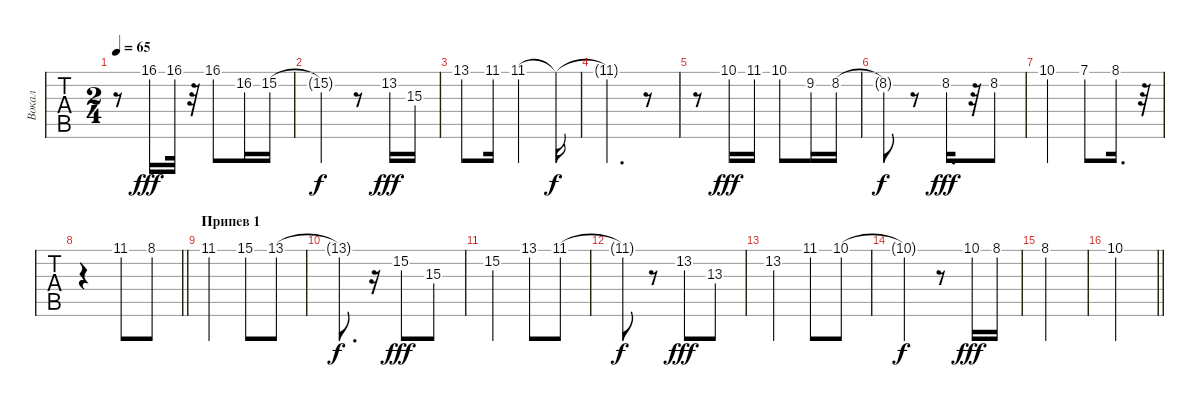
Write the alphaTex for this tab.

\track ("Вокал" "Вокал") {instrument flute}
\staff {tabs}
\tuning (E4 B3 G3 D3 A2 E2) {hide}
\ts (2 4)
\tempo 65
\clef g2
\ks c
r.8{dy fff} 16.1.16 16.1.32 r.32 16.1.8 16.2.16 15.2.16 |
15.2{t}.4{dy f} r.8 13.2.16{dy fff} 15.3.16 |
13.1.8 11.1.16 11.1.4 11.1{t}.16{dy f} |
11.1{t}.4{d} r.8 |
r.8 10.1.16{dy fff} 11.1.16 10.1.8 9.2.16 8.2.16 |
8.2{t}.8{dy f} r.8 8.2.16{d dy fff} r.32 8.2.8 |
10.1.4 7.1.8 8.1.16{d} r.32 |
\barLineRight lightlight
r.4 11.1.8 8.1.8 |
\section ("" "Припев 1")
11.1.4 15.1.8 13.1.8 |
13.1{t}.8{d dy f} r.16 15.2.8{dy fff} 15.3.8 |
15.2.4 13.1.8 11.1.8 |
11.1{t}.8{dy f} r.8 13.2.8{dy fff} 13.3.8 |
13.2.4 11.1.8 10.1.8 |
10.1{t}.4{dy f} r.8 10.1.16{dy fff} 8.1.16 |
8.1.2 |
\barLineRight lightlight
10.1.2
